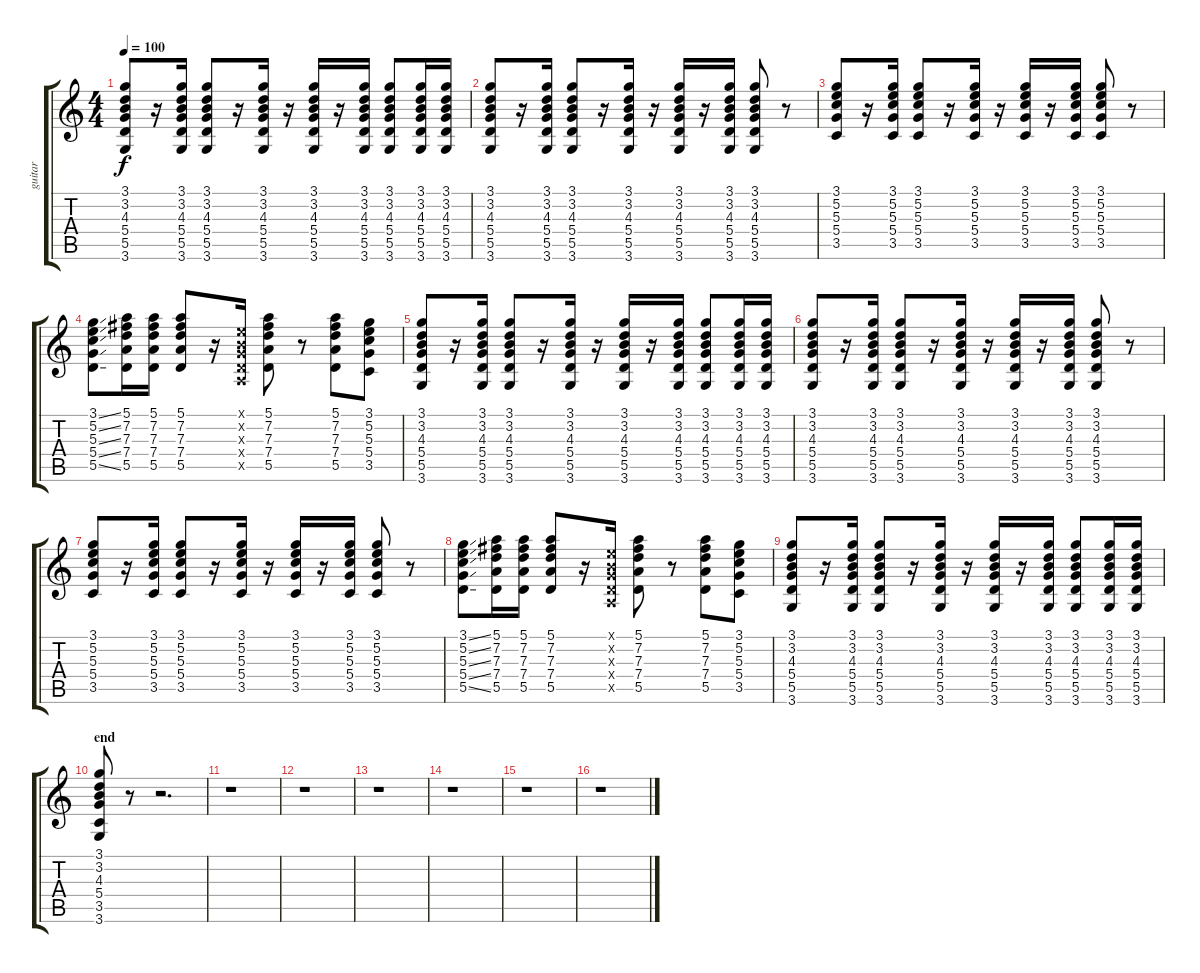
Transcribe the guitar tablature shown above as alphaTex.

\track ("guitar" "guitar") {instrument electricguitarclean}
\staff {score tabs}
\tuning (E4 B3 G3 D3 A2 E2) {hide}
\ts (4 4)
\tempo 100
\clef g2
\ks c
(3.1 3.2 4.3 5.4 5.5 3.6).8{dy f} r.16 (3.1 3.2 4.3 5.4 5.5 3.6).16 (3.1 3.2 4.3 5.4 5.5 3.6).8 r.16 (3.1 3.2 4.3 5.4 5.5 3.6).16 r.16 (3.1 3.2 4.3 5.4 5.5 3.6).16 r.16 (3.1 3.2 4.3 5.4 5.5 3.6).16 (3.1 3.2 4.3 5.4 5.5 3.6).8 (3.1 3.2 4.3 5.4 5.5 3.6).16 (3.1 3.2 4.3 5.4 5.5 3.6).16 |
(3.1 3.2 4.3 5.4 5.5 3.6).8 r.16 (3.1 3.2 4.3 5.4 5.5 3.6).16 (3.1 3.2 4.3 5.4 5.5 3.6).8 r.16 (3.1 3.2 4.3 5.4 5.5 3.6).16 r.16 (3.1 3.2 4.3 5.4 5.5 3.6).16 r.16 (3.1 3.2 4.3 5.4 5.5 3.6).16 (3.1 3.2 4.3 5.4 5.5 3.6).8 r.8 |
(3.1 5.2 5.3 5.4 3.5).8 r.16 (3.1 5.2 5.3 5.4 3.5).16 (3.1 5.2 5.3 5.4 3.5).8 r.16 (3.1 5.2 5.3 5.4 3.5).16 r.16 (3.1 5.2 5.3 5.4 3.5).16 r.16 (3.1 5.2 5.3 5.4 3.5).16 (3.1 5.2 5.3 5.4 3.5).8 r.8 |
(3.1{ss} 5.2{ss} 5.3{ss} 5.4{ss} 5.5{ss}).8 (5.1 7.2 7.3 7.4 5.5).16 (5.1 7.2 7.3 7.4 5.5).16 (5.1 7.2 7.3 7.4 5.5).8 r.16 (0.1{x} 0.2{x} 0.3{x} 0.4{x} 0.5{x}).16 (5.1 7.2 7.3 7.4 5.5).8 r.8 (5.1 7.2 7.3 7.4 5.5).8 (3.1 5.2 5.3 5.4 3.5).8 |
(3.1 3.2 4.3 5.4 5.5 3.6).8 r.16 (3.1 3.2 4.3 5.4 5.5 3.6).16 (3.1 3.2 4.3 5.4 5.5 3.6).8 r.16 (3.1 3.2 4.3 5.4 5.5 3.6).16 r.16 (3.1 3.2 4.3 5.4 5.5 3.6).16 r.16 (3.1 3.2 4.3 5.4 5.5 3.6).16 (3.1 3.2 4.3 5.4 5.5 3.6).8 (3.1 3.2 4.3 5.4 5.5 3.6).16 (3.1 3.2 4.3 5.4 5.5 3.6).16 |
(3.1 3.2 4.3 5.4 5.5 3.6).8 r.16 (3.1 3.2 4.3 5.4 5.5 3.6).16 (3.1 3.2 4.3 5.4 5.5 3.6).8 r.16 (3.1 3.2 4.3 5.4 5.5 3.6).16 r.16 (3.1 3.2 4.3 5.4 5.5 3.6).16 r.16 (3.1 3.2 4.3 5.4 5.5 3.6).16 (3.1 3.2 4.3 5.4 5.5 3.6).8 r.8 |
(3.1 5.2 5.3 5.4 3.5).8 r.16 (3.1 5.2 5.3 5.4 3.5).16 (3.1 5.2 5.3 5.4 3.5).8 r.16 (3.1 5.2 5.3 5.4 3.5).16 r.16 (3.1 5.2 5.3 5.4 3.5).16 r.16 (3.1 5.2 5.3 5.4 3.5).16 (3.1 5.2 5.3 5.4 3.5).8 r.8 |
(3.1{ss} 5.2{ss} 5.3{ss} 5.4{ss} 5.5{ss}).8 (5.1 7.2 7.3 7.4 5.5).16 (5.1 7.2 7.3 7.4 5.5).16 (5.1 7.2 7.3 7.4 5.5).8 r.16 (0.1{x} 0.2{x} 0.3{x} 0.4{x} 0.5{x}).16 (5.1 7.2 7.3 7.4 5.5).8 r.8 (5.1 7.2 7.3 7.4 5.5).8 (3.1 5.2 5.3 5.4 3.5).8 |
(3.1 3.2 4.3 5.4 5.5 3.6).8 r.16 (3.1 3.2 4.3 5.4 5.5 3.6).16 (3.1 3.2 4.3 5.4 5.5 3.6).8 r.16 (3.1 3.2 4.3 5.4 5.5 3.6).16 r.16 (3.1 3.2 4.3 5.4 5.5 3.6).16 r.16 (3.1 3.2 4.3 5.4 5.5 3.6).16 (3.1 3.2 4.3 5.4 5.5 3.6).8 (3.1 3.2 4.3 5.4 5.5 3.6).16 (3.1 3.2 4.3 5.4 5.5 3.6).16 |
\section ("" "end")
(3.1 3.2 4.3 5.4 3.5 3.6).8 r.8 r.2{d} |
r.1 |
r.1 |
r.1 |
r.1 |
r.1 |
r.1
